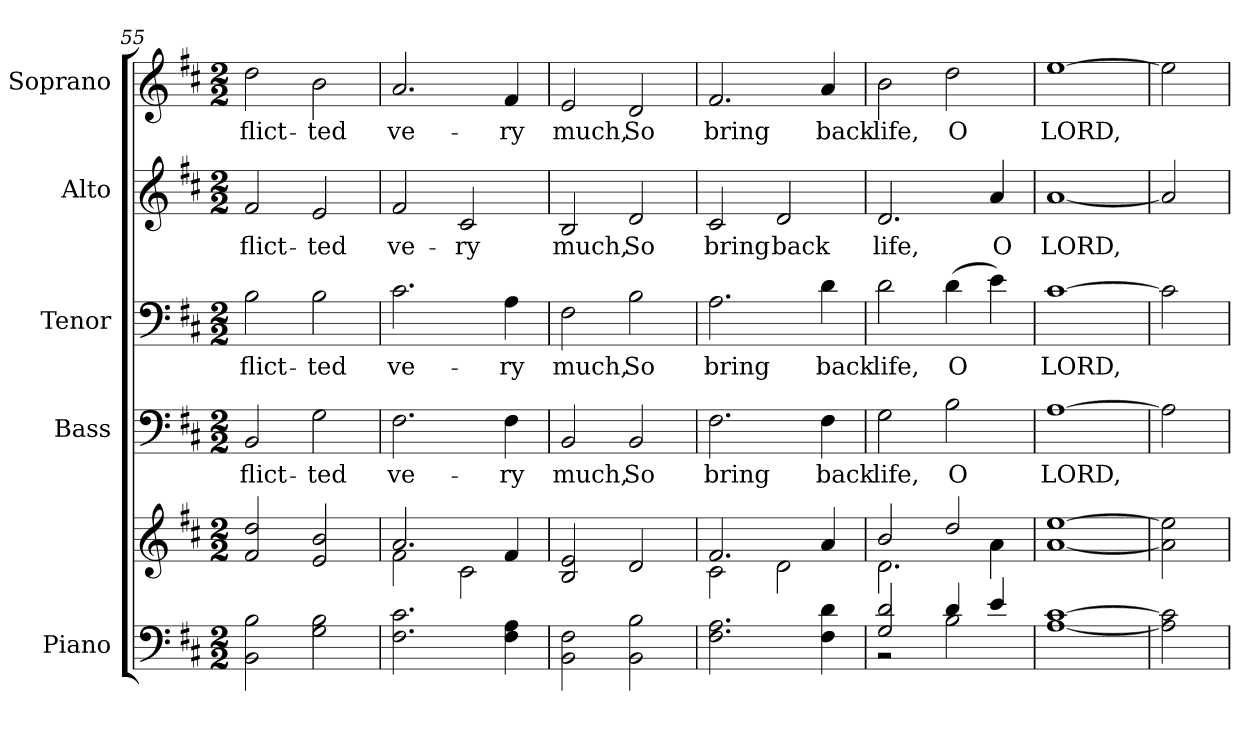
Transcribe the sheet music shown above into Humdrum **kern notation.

**kern	**kern	**kern	**text	**kern	**text	**kern	**text	**kern	**text
*part5	*part5	*part4	*part4	*part3	*part3	*part2	*part2	*part1	*part1
*staff6	*staff5	*staff4	*staff4	*staff3	*staff3	*staff2	*staff2	*staff1	*staff1
*I"Piano	*	*I"Bass	*	*I"Tenor	*	*I"Alto	*	*I"Soprano	*
*I'Pno.	*	*I'B.	*	*I'T.	*	*I'A.	*	*I'S.	*
*clefF4	*clefG2	*clefF4	*	*clefF4	*	*clefG2	*	*clefG2	*
*k[f#c#]	*k[f#c#]	*k[f#c#]	*	*k[f#c#]	*	*k[f#c#]	*	*k[f#c#]	*
*D:	*D:	*D:	*	*D:	*	*D:	*	*D:	*
*M2/2	*M2/2	*M2/2	*	*M2/2	*	*M2/2	*	*M2/2	*
=55	=55	=55	=55	=55	=55	=55	=55	=55	=55
!	!	!	!LO:LY:b:color=#000000	!	!	!	!	!	!
!	!	!	!	!	!LO:LY:b:color=#000000	!	!	!	!
!	!	!	!	!	!	!	!LO:LY:b:color=#000000	!	!
!	!	!	!	!	!	!	!	!	!LO:LY:b:color=#000000
2BBi\ 2Bi	2f#i/ 2ddi	2BBi/	flict-	2Bi\	flict-	2f#i/	flict-	2ddi\	flict-
!	!	!	!LO:LY:b:color=#000000	!	!	!	!	!	!
!	!	!	!	!	!LO:LY:b:color=#000000	!	!	!	!
!	!	!	!	!	!	!	!LO:LY:b:color=#000000	!	!
!	!	!	!	!	!	!	!	!	!LO:LY:b:color=#000000
2Gi\ 2Bi	2ei/ 2bi	2Gi\	-ted	2Bi\	-ted	2ei/	-ted	2bi\	-ted
=56	=56	=56	=56	=56	=56	=56	=56	=56	=56
*	*^	*	*	*	*	*	*	*	*
!	!	!	!	!LO:LY:b:color=#000000	!	!	!	!	!	!
!	!	!	!	!	!	!LO:LY:b:color=#000000	!	!	!	!
!	!	!	!	!	!	!	!	!LO:LY:b:color=#000000	!	!
!	!	!	!	!	!	!	!	!	!	!LO:LY:b:color=#000000
2.F#i\ 2.c#i	2.ai/	2f#i\	2.F#i\	ve-	2.c#i\	ve-	2f#i/	ve-	2.ai/	ve-
!	!	!	!	!	!	!	!	!LO:LY:b:color=#000000	!	!
.	.	2c#i\	.	.	.	.	2c#i/	-ry	.	.
!	!	!	!	!LO:LY:b:color=#000000	!	!	!	!	!	!
!	!	!	!	!	!	!LO:LY:b:color=#000000	!	!	!	!
!	!	!	!	!	!	!	!	!	!	!LO:LY:b:color=#000000
4F#i\ 4Ai	4f#i/	.	4F#i\	-ry	4Ai\	-ry	.	.	4f#i/	-ry
*	*v	*v	*	*	*	*	*	*	*	*
=57	=57	=57	=57	=57	=57	=57	=57	=57	=57
!	!	!	!LO:LY:b:color=#000000	!	!	!	!	!	!
!	!	!	!	!	!LO:LY:b:color=#000000	!	!	!	!
!	!	!	!	!	!	!	!LO:LY:b:color=#000000	!	!
!	!	!	!	!	!	!	!	!	!LO:LY:b:color=#000000
2BBi\ 2F#i	2Bi/ 2ei	2BBi/	much,	2F#i\	much,	2Bi/	much,	2ei/	much,
!	!	!	!LO:LY:b:color=#000000	!	!	!	!	!	!
!	!	!	!	!	!LO:LY:b:color=#000000	!	!	!	!
!	!	!	!	!	!	!	!LO:LY:b:color=#000000	!	!
!	!	!	!	!	!	!	!	!	!LO:LY:b:color=#000000
2BBi\ 2Bi	2di/	2BBi/	So	2Bi\	So	2di/	So	2di/	So
=58	=58	=58	=58	=58	=58	=58	=58	=58	=58
*	*^	*	*	*	*	*	*	*	*
!	!	!	!	!LO:LY:b:color=#000000	!	!	!	!	!	!
!	!	!	!	!	!	!LO:LY:b:color=#000000	!	!	!	!
!	!	!	!	!	!	!	!	!LO:LY:b:color=#000000	!	!
!	!	!	!	!	!	!	!	!	!	!LO:LY:b:color=#000000
2.F#i\ 2.Ai	2.f#i/	2c#i\	2.F#i\	bring	2.Ai\	bring	2c#i/	bring	2.f#i/	bring
!	!	!	!	!	!	!	!	!LO:LY:b:color=#000000	!	!
.	.	2di\	.	.	.	.	2di/	back	.	.
!	!	!	!	!LO:LY:b:color=#000000	!	!	!	!	!	!
!	!	!	!	!	!	!LO:LY:b:color=#000000	!	!	!	!
!	!	!	!	!	!	!	!	!	!	!LO:LY:b:color=#000000
4F#i\ 4di	4ai/	.	4F#i\	back	4di\	back	.	.	4ai/	back
!!LO:PB:g=z
=59	=59	=59	=59	=59	=59	=59	=59	=59	=59	=59
*^	*	*	*	*	*	*	*	*	*	*
!	!	!	!	!	!LO:LY:b:color=#000000	!	!	!	!	!	!
!	!	!	!	!	!	!	!LO:LY:b:color=#000000	!	!	!	!
!	!	!	!	!	!	!	!	!	!LO:LY:b:color=#000000	!	!
!	!	!	!	!	!	!	!	!	!	!	!LO:LY:b:color=#000000
2Gi/ 2di	2r	2bi/	2.di\	2Gi\	life,	2di\	life,	2.di/	life,	2bi\	life,
!	!	!	!	!	!LO:LY:b:color=#000000	!	!	!	!	!	!
!	!	!	!	!	!	!	!LO:LY:b:color=#000000	!	!	!	!
!	!	!	!	!	!	!	!	!	!	!	!LO:LY:b:color=#000000
4di/	2Bi\	2ddi/	.	2Bi\	O	(4di\	O	.	.	2ddi\	O
!	!	!	!	!	!	!	!	!	!LO:LY:b:color=#000000	!	!
4ei/	.	.	4ai\	.	.	4ei\)	.	4ai/	O	.	.
*v	*v	*	*	*	*	*	*	*	*	*	*
*	*v	*v	*	*	*	*	*	*	*	*
=60	=60	=60	=60	=60	=60	=60	=60	=60	=60
*	*^	*	*	*	*	*	*	*	*
!	!	!	!	!LO:LY:b:color=#000000	!	!	!	!	!	!
*	*v	*v	*	*	*	*	*	*	*	*
*	*^	*	*	*	*	*	*	*	*
!	!	!	!	!	!	!LO:LY:b:color=#000000	!	!	!	!
*	*v	*v	*	*	*	*	*	*	*	*
*	*^	*	*	*	*	*	*	*	*
!	!	!	!	!	!	!	!	!LO:LY:b:color=#000000	!	!
*	*v	*v	*	*	*	*	*	*	*	*
*	*^	*	*	*	*	*	*	*	*
!	!	!	!	!	!	!	!	!	!	!LO:LY:b:color=#000000
*	*v	*v	*	*	*	*	*	*	*	*
[1Ai [1c#i	[1ai [1eei	[1Ai	LORD,	[1c#i	LORD,	[1ai	LORD,	[1eei	LORD,
=61	=61	=61	=61	=61	=61	=61	=61	=61	=61
2Ai] 2c#i]	2ai] 2eei]	2Ai]	.	2c#i]	.	2ai]	.	2eei]	.
=	=	=	=	=	=	=	=	=	=
*-	*-	*-	*-	*-	*-	*-	*-	*-	*-
